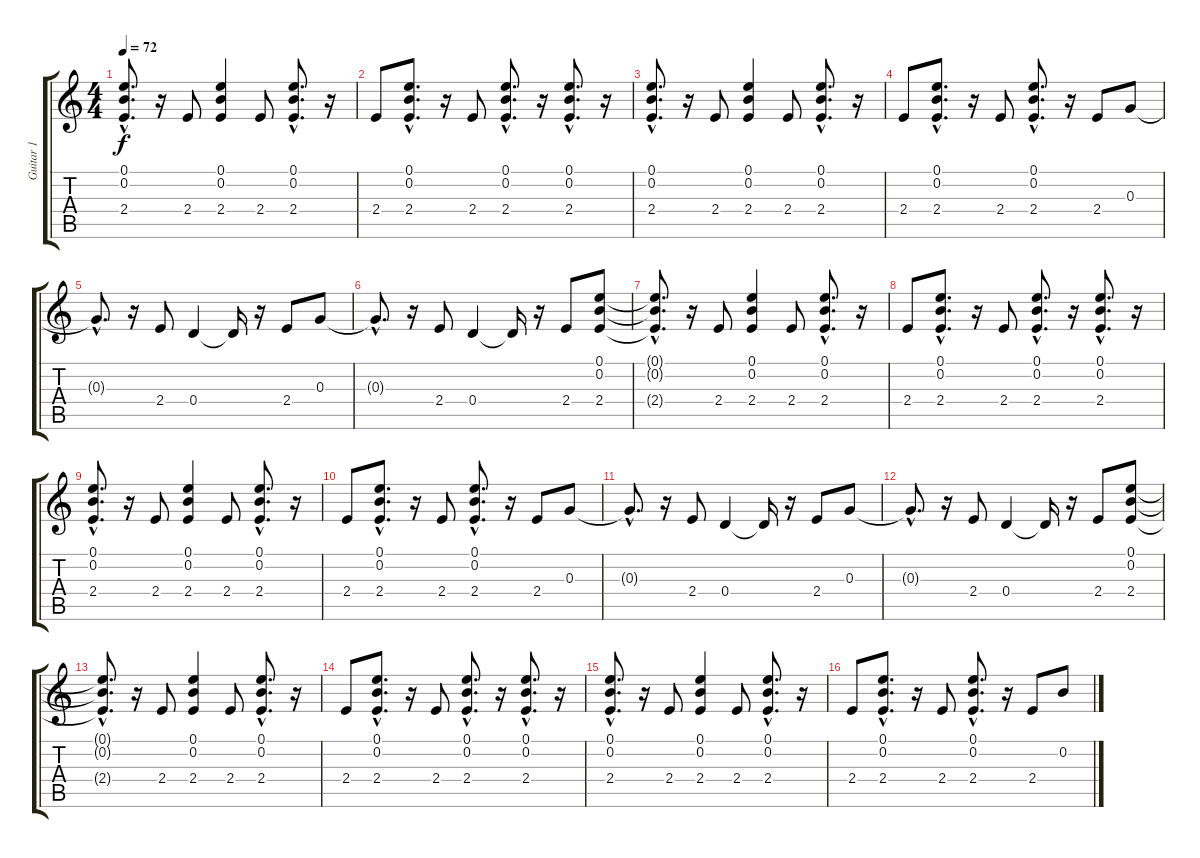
\track ("Guitar 1" "Guitar 1") {instrument electricguitarjazz}
\staff {score tabs}
\tuning (E4 B3 G3 D3 A2 E2) {hide}
\ts (4 4)
\tempo 72
\clef g2
\ks c
(0.1{hac} 0.2{hac} 2.4{hac}).8{d dy f} r.16 2.4.8 (0.1 0.2 2.4).4 2.4.8 (0.1{hac} 0.2{hac} 2.4{hac}).8{d} r.16 |
2.4.8 (0.1{hac} 0.2{hac} 2.4{hac}).8{d} r.16 2.4.8 (0.1{hac} 0.2{hac} 2.4{hac}).8{d} r.16 (0.1{hac} 0.2{hac} 2.4{hac}).8{d} r.16 |
(0.1{hac} 0.2{hac} 2.4{hac}).8{d} r.16 2.4.8 (0.1 0.2 2.4).4 2.4.8 (0.1{hac} 0.2{hac} 2.4{hac}).8{d} r.16 |
2.4.8 (0.1{hac} 0.2{hac} 2.4{hac}).8{d} r.16 2.4.8 (0.1{hac} 0.2{hac} 2.4{hac}).8{d} r.16 2.4.8 0.3.8 |
0.3{hac t}.8{d} r.16 2.4.8 0.4.4 0.4{t}.16 r.16 2.4.8 0.3.8 |
0.3{hac t}.8{d} r.16 2.4.8 0.4.4 0.4{t}.16 r.16 2.4.8 (0.1 0.2 2.4).8 |
(0.1{hac t} 0.2{hac t} 2.4{hac t}).8{d} r.16 2.4.8 (0.1 0.2 2.4).4 2.4.8 (0.1{hac} 0.2{hac} 2.4{hac}).8{d} r.16 |
2.4.8 (0.1{hac} 0.2{hac} 2.4{hac}).8{d} r.16 2.4.8 (0.1{hac} 0.2{hac} 2.4{hac}).8{d} r.16 (0.1{hac} 0.2{hac} 2.4{hac}).8{d} r.16 |
(0.1{hac} 0.2{hac} 2.4{hac}).8{d} r.16 2.4.8 (0.1 0.2 2.4).4 2.4.8 (0.1{hac} 0.2{hac} 2.4{hac}).8{d} r.16 |
2.4.8 (0.1{hac} 0.2{hac} 2.4{hac}).8{d} r.16 2.4.8 (0.1{hac} 0.2{hac} 2.4{hac}).8{d} r.16 2.4.8 0.3.8 |
0.3{hac t}.8{d} r.16 2.4.8 0.4.4 0.4{t}.16 r.16 2.4.8 0.3.8 |
0.3{hac t}.8{d} r.16 2.4.8 0.4.4 0.4{t}.16 r.16 2.4.8 (0.1 0.2 2.4).8 |
(0.1{hac t} 0.2{hac t} 2.4{hac t}).8{d} r.16 2.4.8 (0.1 0.2 2.4).4 2.4.8 (0.1{hac} 0.2{hac} 2.4{hac}).8{d} r.16 |
2.4.8 (0.1{hac} 0.2{hac} 2.4{hac}).8{d} r.16 2.4.8 (0.1{hac} 0.2{hac} 2.4{hac}).8{d} r.16 (0.1{hac} 0.2{hac} 2.4{hac}).8{d} r.16 |
(0.1{hac} 0.2{hac} 2.4{hac}).8{d} r.16 2.4.8 (0.1 0.2 2.4).4 2.4.8 (0.1{hac} 0.2{hac} 2.4{hac}).8{d} r.16 |
2.4.8 (0.1{hac} 0.2{hac} 2.4{hac}).8{d} r.16 2.4.8 (0.1{hac} 0.2{hac} 2.4{hac}).8{d} r.16 2.4.8 0.2.8
